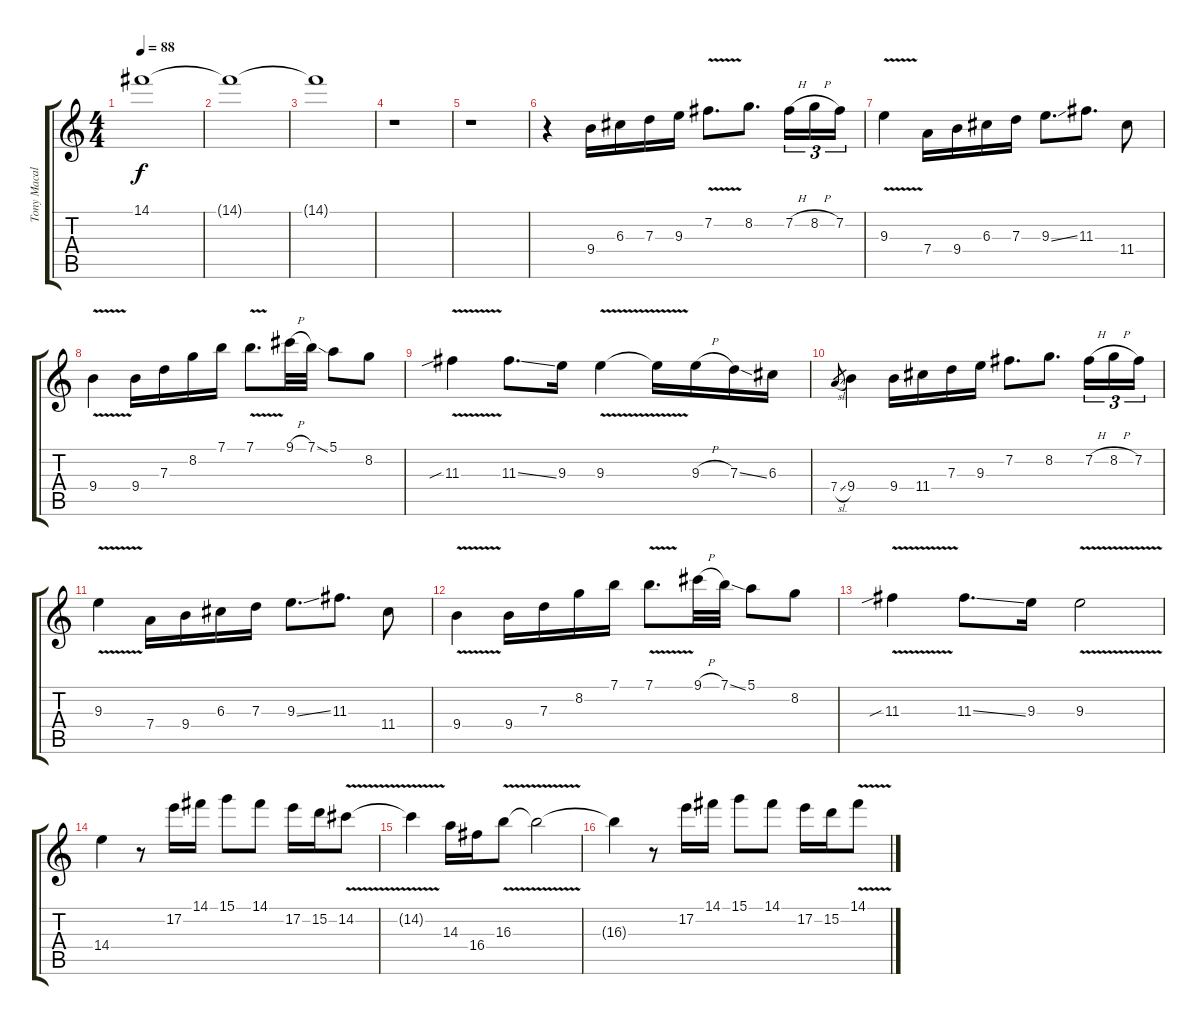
\track ("Tony Macalpine" "Tony Macal") {instrument distortionguitar}
\staff {score tabs}
\tuning (E4 B3 G3 D3 A2 E2) {hide}
\ts (4 4)
\tempo 88
\clef g2
\ks c
14.1{t}.1{dy f} |
14.1{t}.1 |
14.1{t}.1 |
r.1 |
r.1 |
r.4 9.4.16 6.3.16 7.3.16 9.3.16 7.2{v}.8{d} 8.2.8{d} 7.2{h}.16{tu (3 2)} 8.2{h}.16{tu (3 2)} 7.2.16{tu (3 2)} |
9.3{v}.4 7.4.16 9.4.16 6.3.16 7.3.16 9.3{ss}.8{d} 11.3.8{d} 11.4.8 |
9.4{v}.4 9.4.16 7.3.16 8.2.16 7.1.16 7.1{v}.8{d} 9.1{h}.32 7.1{ss}.32 5.1.8 8.2.8 |
11.3{v sib}.4 11.3{ss}.8{d} 9.3.16 9.3{v}.4 9.3{t}.16 9.3{h}.16 7.3{ss}.16 6.3.16 |
7.4{sl}.8{gr} 9.4.4 9.4.16 11.4.16 7.3.16 9.3.16 7.2.8{d} 8.2.8{d} 7.2{h}.16{tu (3 2)} 8.2{h}.16{tu (3 2)} 7.2.16{tu (3 2)} |
9.3{v}.4 7.4.16 9.4.16 6.3.16 7.3.16 9.3{ss}.8{d} 11.3.8{d} 11.4.8 |
9.4{v}.4 9.4.16 7.3.16 8.2.16 7.1.16 7.1{v}.8{d} 9.1{h}.32 7.1{ss}.32 5.1.8 8.2.8 |
11.3{v sib}.4 11.3{ss}.8{d} 9.3.16 9.3{v}.2 |
14.4.4 r.8 17.2.16 14.1.16 15.1.8 14.1.8 17.2.16 15.2.16 14.2{v}.8 |
14.2{t}.4 14.3.16 16.4.16 16.3{v}.8 16.3{t}.2 |
16.3{t}.4 r.8 17.2.16 14.1.16 15.1.8 14.1.8 17.2.16 15.2.16 14.1{v}.8
